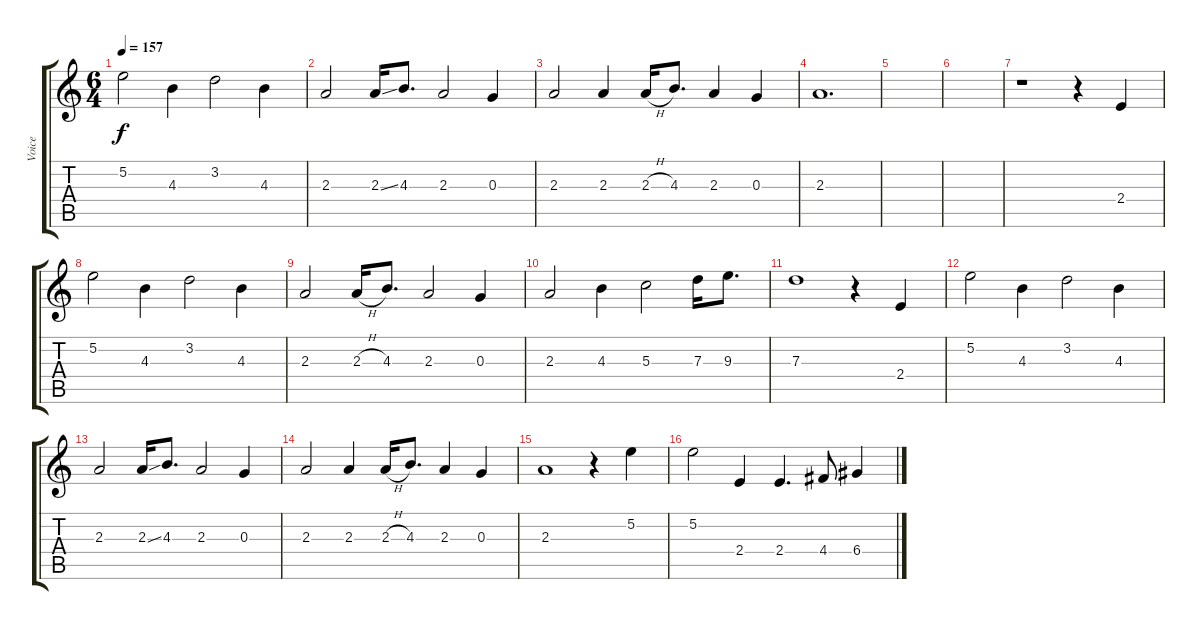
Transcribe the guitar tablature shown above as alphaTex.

\track ("Voice" "Voice") {instrument acousticguitarsteel}
\staff {score tabs}
\tuning (E4 B3 G3 D3 A2 E2) {hide}
\ts (6 4)
\tempo 157
\clef g2
\ks c
5.2.2{dy f} 4.3.4 3.2.2 4.3.4 |
2.3.2 2.3{ss}.16 4.3.8{d} 2.3.2 0.3.4 |
2.3.2 2.3.4 2.3{h}.16 4.3.8{d} 2.3.4 0.3.4 |
2.3.1{d} |
|
|
r.1 r.4 2.4.4 |
5.2.2 4.3.4 3.2.2 4.3.4 |
2.3.2 2.3{h}.16 4.3.8{d} 2.3.2 0.3.4 |
2.3.2 4.3.4 5.3.2 7.3.16 9.3.8{d} |
7.3.1 r.4 2.4.4 |
5.2.2 4.3.4 3.2.2 4.3.4 |
2.3.2 2.3{ss}.16 4.3.8{d} 2.3.2 0.3.4 |
2.3.2 2.3.4 2.3{h}.16 4.3.8{d} 2.3.4 0.3.4 |
2.3.1 r.4 5.2.4 |
5.2.2 2.4.4 2.4.4{d} 4.4.8 6.4.4
